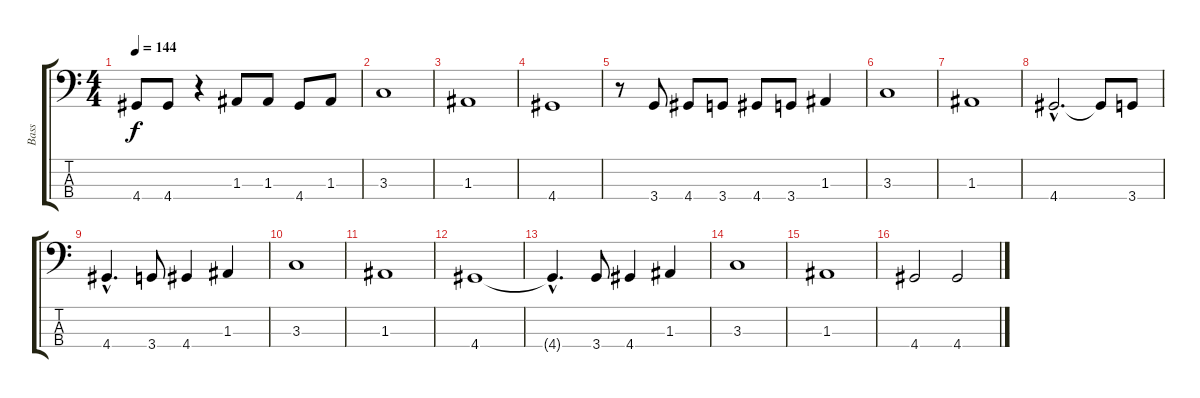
\track ("Bass" "Bass") {instrument electricbassfinger}
\staff {score tabs}
\tuning (G2 D2 A1 E1) {hide}
\ts (4 4)
\tempo 144
\clef f4
\ks c
4.4.8{dy f} 4.4.8 r.4 1.3.8 1.3.8 4.4.8 1.3.8 |
3.3.1 |
1.3.1 |
4.4.1 |
r.8 3.4.8 4.4.8 3.4.8 4.4.8 3.4.8 1.3.4 |
3.3.1 |
1.3.1 |
4.4{hac}.2{d} 4.4{t}.8 3.4.8 |
4.4{hac}.4{d} 3.4.8 4.4.4 1.3.4 |
3.3.1 |
1.3.1 |
4.4.1 |
4.4{hac t}.4{d} 3.4.8 4.4.4 1.3.4 |
3.3.1 |
1.3.1 |
4.4.2 4.4.2
